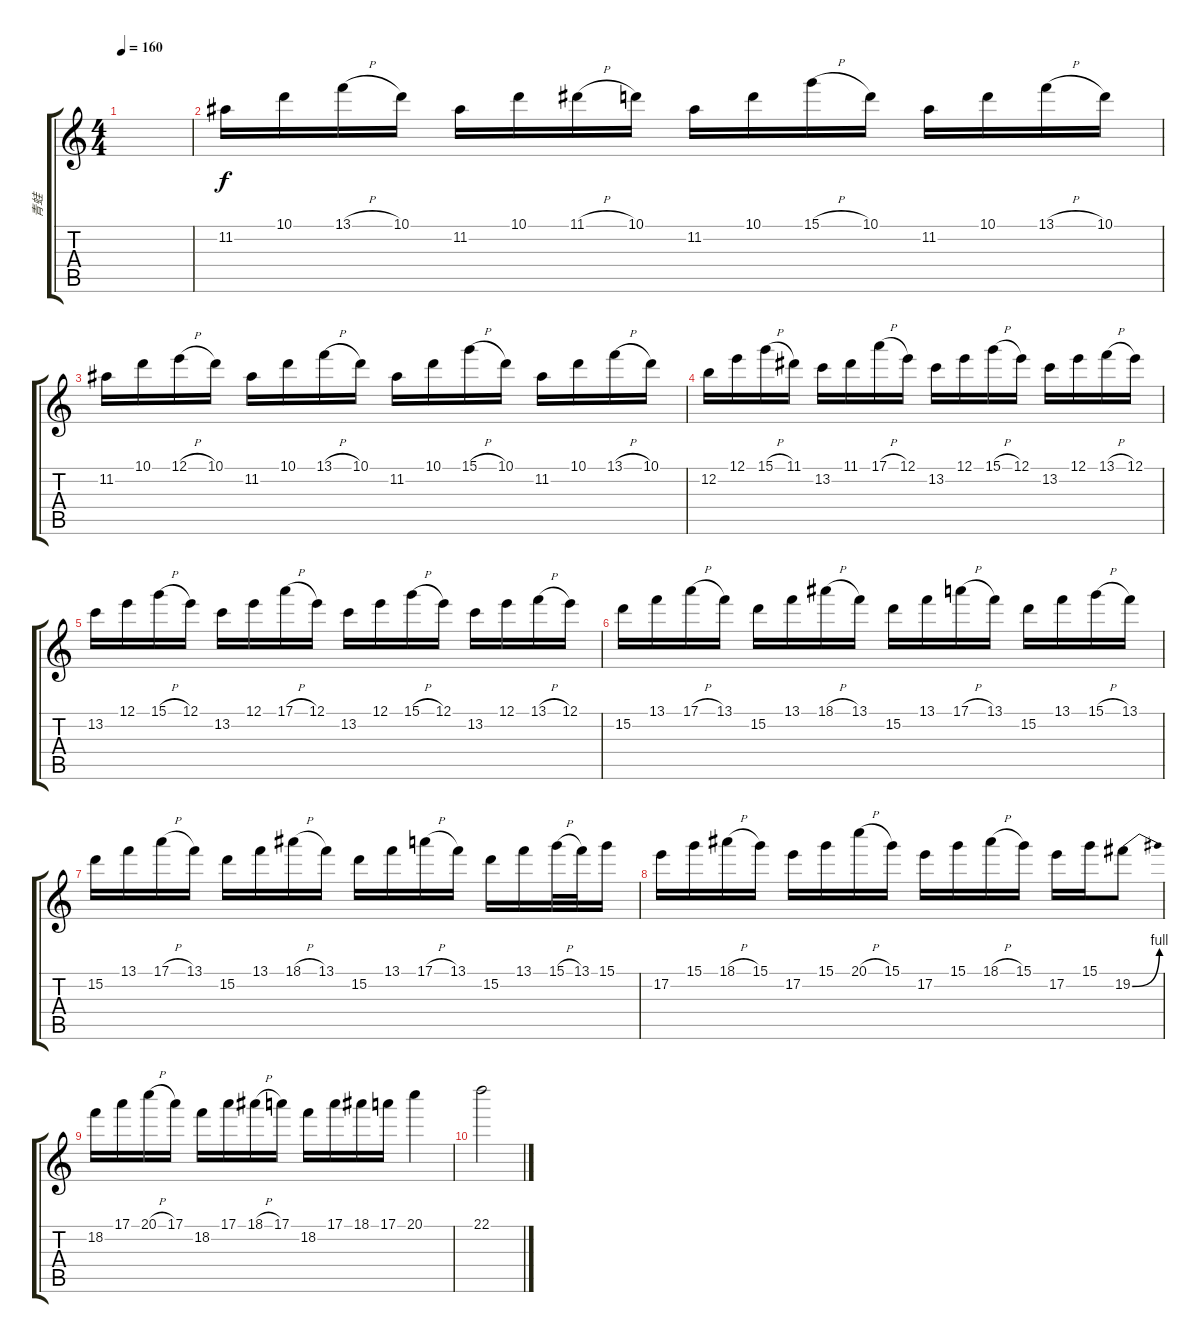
\track ("青蛙" "青蛙") {instrument overdrivenguitar}
\staff {score tabs}
\tuning (E4 B3 G3 D3 A2 E2) {hide}
\ts (4 4)
\tempo 160
\clef g2
\ks c
|
11.2.16 10.1.16 13.1{h}.16 10.1.16 11.2.16 10.1.16 11.1{h}.16 10.1.16 11.2.16 10.1.16 15.1{h}.16 10.1.16 11.2.16 10.1.16 13.1{h}.16 10.1.16 |
11.2.16 10.1.16 12.1{h}.16 10.1.16 11.2.16 10.1.16 13.1{h}.16 10.1.16 11.2.16 10.1.16 15.1{h}.16 10.1.16 11.2.16 10.1.16 13.1{h}.16 10.1.16 |
12.2.16 12.1.16 15.1{h}.16 11.1.16 13.2.16 11.1.16 17.1{h}.16 12.1.16 13.2.16 12.1.16 15.1{h}.16 12.1.16 13.2.16 12.1.16 13.1{h}.16 12.1.16 |
13.2.16 12.1.16 15.1{h}.16 12.1.16 13.2.16 12.1.16 17.1{h}.16 12.1.16 13.2.16 12.1.16 15.1{h}.16 12.1.16 13.2.16 12.1.16 13.1{h}.16 12.1.16 |
15.2.16 13.1.16 17.1{h}.16 13.1.16 15.2.16 13.1.16 18.1{h}.16 13.1.16 15.2.16 13.1.16 17.1{h}.16 13.1.16 15.2.16 13.1.16 15.1{h}.16 13.1.16 |
15.2.16 13.1.16 17.1{h}.16 13.1.16 15.2.16 13.1.16 18.1{h}.16 13.1.16 15.2.16 13.1.16 17.1{h}.16 13.1.16 15.2.16 13.1.16 15.1{h}.32 13.1.32 15.1.16 |
17.2.16 15.1.16 18.1{h}.16 15.1.16 17.2.16 15.1.16 20.1{h}.16 15.1.16 17.2.16 15.1.16 18.1{h}.16 15.1.16 17.2.16 15.1.16 19.2{be (bend 0 0 60 4)}.8 |
18.2.16 17.1.16 20.1{h}.16 17.1.16 18.2.16 17.1.16 18.1{h}.16 17.1.16 18.2.16 17.1.16 18.1.16 17.1.16 20.1.4 |
22.1.2
